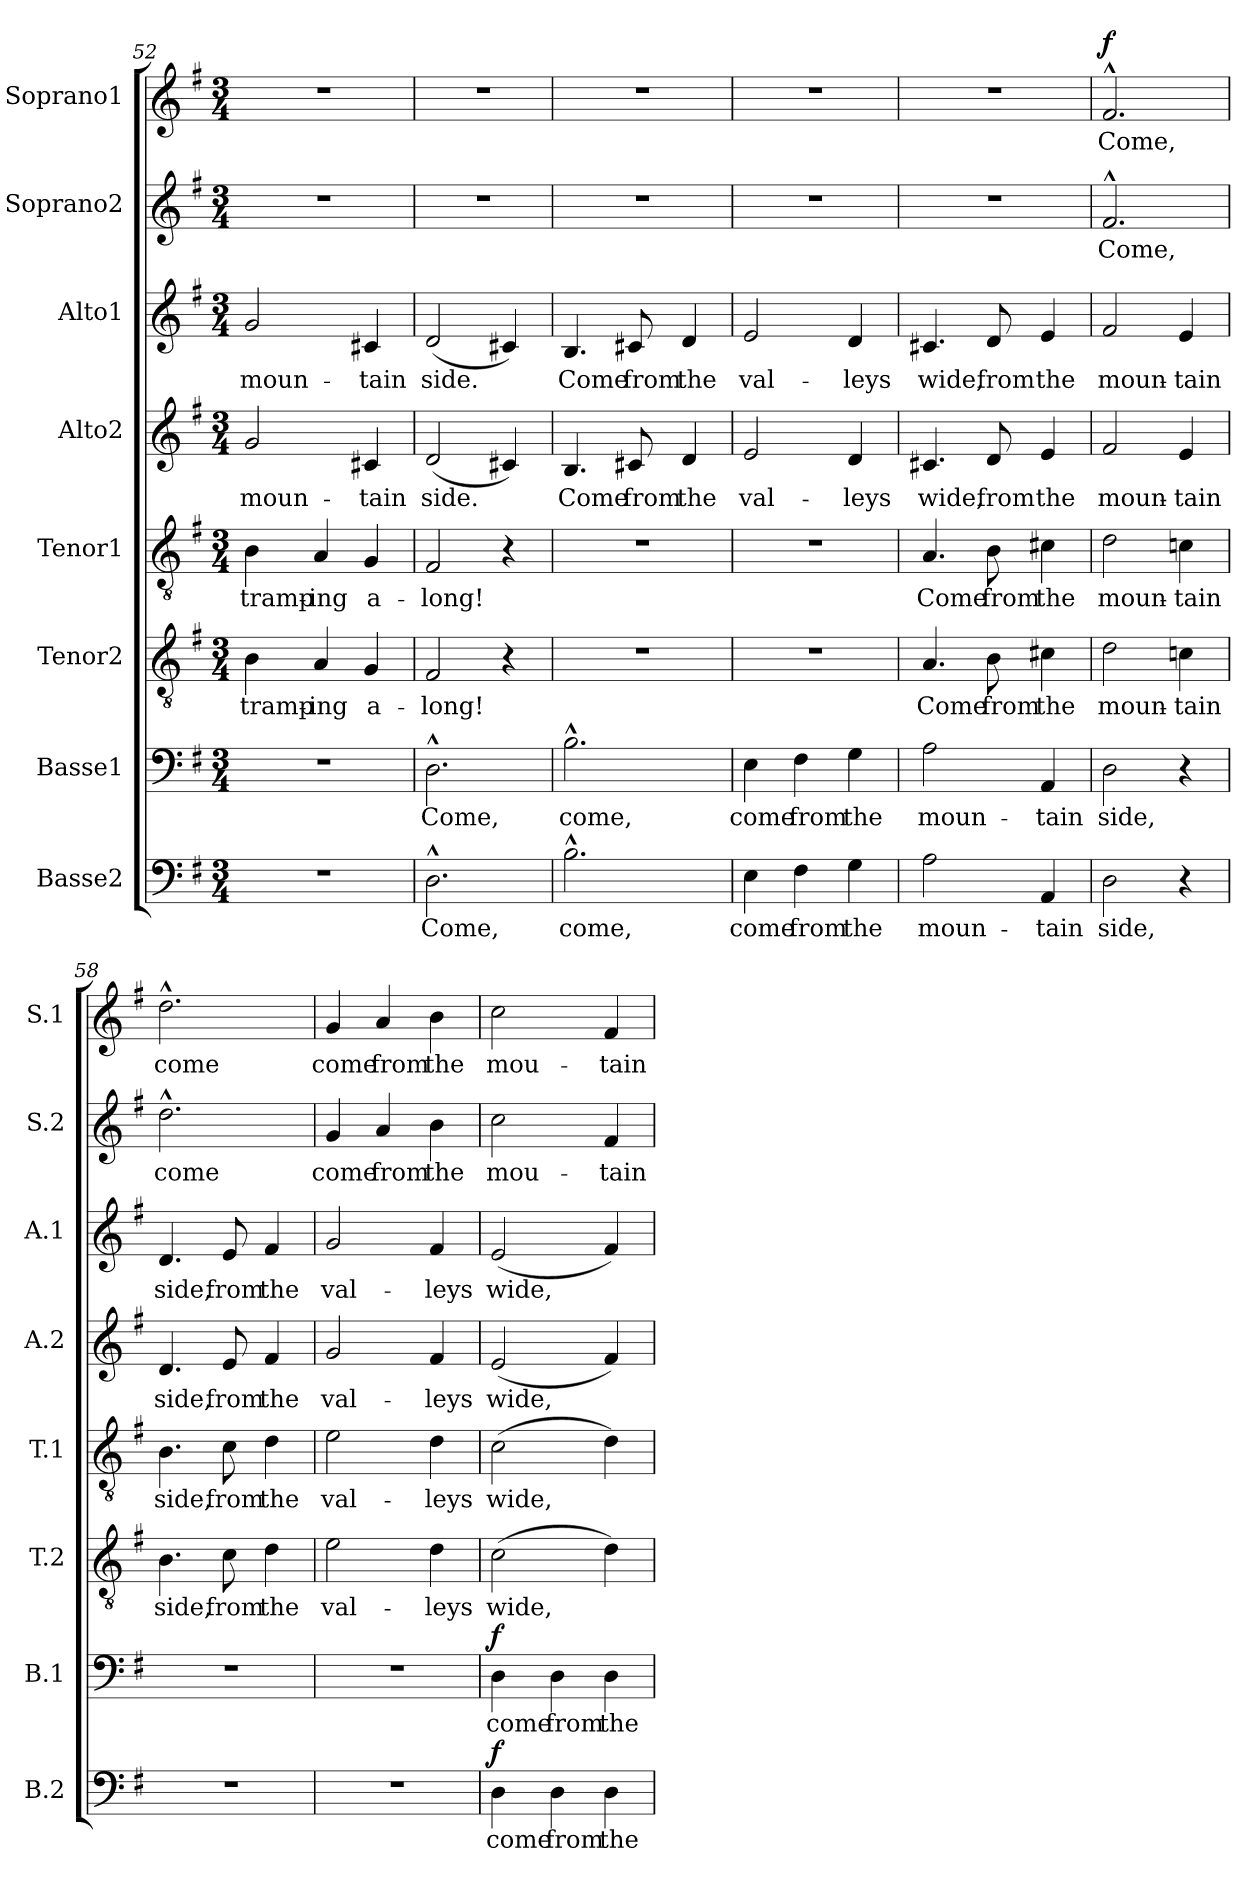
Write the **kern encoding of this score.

**kern	**text	**dynam	**kern	**text	**dynam	**kern	**text	**kern	**text	**kern	**text	**kern	**text	**kern	**text	**kern	**text	**dynam
*part8	*part8	*part8	*part7	*part7	*part7	*part6	*part6	*part5	*part5	*part4	*part4	*part3	*part3	*part2	*part2	*part1	*part1	*part1
*staff8	*staff8	*staff8	*staff7	*staff7	*staff7	*staff6	*staff6	*staff5	*staff5	*staff4	*staff4	*staff3	*staff3	*staff2	*staff2	*staff1	*staff1	*staff1
*I"Basse2	*	*	*I"Basse1	*	*	*I"Tenor2	*	*I"Tenor1	*	*I"Alto2	*	*I"Alto1	*	*I"Soprano2	*	*I"Soprano1	*	*
*I'B.2	*	*	*I'B.1	*	*	*I'T.2	*	*I'T.1	*	*I'A.2	*	*I'A.1	*	*I'S.2	*	*I'S.1	*	*
*clefF4	*	*	*clefF4	*	*	*clefGv2	*	*clefGv2	*	*clefG2	*	*clefG2	*	*clefG2	*	*clefG2	*	*
*k[f#]	*	*	*k[f#]	*	*	*k[f#]	*	*k[f#]	*	*k[f#]	*	*k[f#]	*	*k[f#]	*	*k[f#]	*	*
*M3/4	*	*	*M3/4	*	*	*M3/4	*	*M3/4	*	*M3/4	*	*M3/4	*	*M3/4	*	*M3/4	*	*
=52	=52	=52	=52	=52	=52	=52	=52	=52	=52	=52	=52	=52	=52	=52	=52	=52	=52	=52
!	!	!	!	!	!	!	!LO:LY:b	!	!LO:LY:b	!	!LO:LY:b	!	!LO:LY:b	!	!	!	!	!
2.r	.	.	2.r	.	.	4B\	tramp-	4B\	tramp-	2g/	moun-	2g/	moun-	2.r	.	2.r	.	.
!	!	!	!	!	!	!	!LO:LY:b	!	!LO:LY:b	!	!	!	!	!	!	!	!	!
.	.	.	.	.	.	4A/	-ing	4A/	-ing	.	.	.	.	.	.	.	.	.
!	!	!	!	!	!	!	!LO:LY:b	!	!LO:LY:b	!	!LO:LY:b	!	!LO:LY:b	!	!	!	!	!
.	.	.	.	.	.	4G/	a-	4G/	a-	4c#X/	-tain	4c#X/	-tain	.	.	.	.	.
=53	=53	=53	=53	=53	=53	=53	=53	=53	=53	=53	=53	=53	=53	=53	=53	=53	=53	=53
!	!LO:LY:b	!	!	!LO:LY:b	!	!	!LO:LY:b	!	!LO:LY:b	!	!LO:LY:b	!	!LO:LY:b	!	!	!	!	!
2.D^^\	Come,	.	2.D^^\	Come,	.	2F#/	-long!	2F#/	-long!	(2d/	side.	(2d/	side.	2.r	.	2.r	.	.
.	.	.	.	.	.	4r	.	4r	.	4c#X/)	.	4c#X/)	.	.	.	.	.	.
=54	=54	=54	=54	=54	=54	=54	=54	=54	=54	=54	=54	=54	=54	=54	=54	=54	=54	=54
!	!LO:LY:b	!	!	!LO:LY:b	!	!	!	!	!	!	!LO:LY:b	!	!LO:LY:b	!	!	!	!	!
2.B^^\	come,	.	2.B^^\	come,	.	2.r	.	2.r	.	4.B/	Come	4.B/	Come	2.r	.	2.r	.	.
!	!	!	!	!	!	!	!	!	!	!	!LO:LY:b	!	!LO:LY:b	!	!	!	!	!
.	.	.	.	.	.	.	.	.	.	8c#X/	from	8c#X/	from	.	.	.	.	.
!	!	!	!	!	!	!	!	!	!	!	!LO:LY:b	!	!LO:LY:b	!	!	!	!	!
.	.	.	.	.	.	.	.	.	.	4d/	the	4d/	the	.	.	.	.	.
=55	=55	=55	=55	=55	=55	=55	=55	=55	=55	=55	=55	=55	=55	=55	=55	=55	=55	=55
!	!LO:LY:b	!	!	!LO:LY:b	!	!	!	!	!	!	!LO:LY:b	!	!LO:LY:b	!	!	!	!	!
4E\	come	.	4E\	come	.	2.r	.	2.r	.	2e/	val-	2e/	val-	2.r	.	2.r	.	.
!	!LO:LY:b	!	!	!LO:LY:b	!	!	!	!	!	!	!	!	!	!	!	!	!	!
4F#\	from	.	4F#\	from	.	.	.	.	.	.	.	.	.	.	.	.	.	.
!	!LO:LY:b	!	!	!LO:LY:b	!	!	!	!	!	!	!LO:LY:b	!	!LO:LY:b	!	!	!	!	!
4G\	the	.	4G\	the	.	.	.	.	.	4d/	-leys	4d/	-leys	.	.	.	.	.
=56	=56	=56	=56	=56	=56	=56	=56	=56	=56	=56	=56	=56	=56	=56	=56	=56	=56	=56
!	!LO:LY:b	!	!	!LO:LY:b	!	!	!LO:LY:b	!	!LO:LY:b	!	!LO:LY:b	!	!LO:LY:b	!	!	!	!	!
2A\	moun-	.	2A\	moun-	.	4.A/	Come	4.A/	Come	4.c#X/	wide,	4.c#X/	wide,	2.r	.	2.r	.	.
!	!	!	!	!	!	!	!LO:LY:b	!	!LO:LY:b	!	!LO:LY:b	!	!LO:LY:b	!	!	!	!	!
.	.	.	.	.	.	8B\	from	8B\	from	8d/	from	8d/	from	.	.	.	.	.
!	!LO:LY:b	!	!	!LO:LY:b	!	!	!LO:LY:b	!	!LO:LY:b	!	!LO:LY:b	!	!LO:LY:b	!	!	!	!	!
4AA/	-tain	.	4AA/	-tain	.	4c#X\	the	4c#X\	the	4e/	the	4e/	the	.	.	.	.	.
=57	=57	=57	=57	=57	=57	=57	=57	=57	=57	=57	=57	=57	=57	=57	=57	=57	=57	=57
!	!LO:LY:b	!	!	!LO:LY:b	!	!	!LO:LY:b	!	!LO:LY:b	!	!LO:LY:b	!	!LO:LY:b	!	!LO:LY:b	!	!LO:LY:b	!LO:DY:a
2D\	side,	.	2D\	side,	.	2d\	moun-	2d\	moun-	2f#/	moun-	2f#/	moun-	2.f#^^/	Come,	2.f#^^/	Come,	f
!	!	!	!	!	!	!	!LO:LY:b	!	!LO:LY:b	!	!LO:LY:b	!	!LO:LY:b	!	!	!	!	!
4r	.	.	4r	.	.	4cn\	-tain	4cn\	-tain	4e/	-tain	4e/	-tain	.	.	.	.	.
=58	=58	=58	=58	=58	=58	=58	=58	=58	=58	=58	=58	=58	=58	=58	=58	=58	=58	=58
!	!	!	!	!	!	!	!LO:LY:b	!	!LO:LY:b	!	!LO:LY:b	!	!LO:LY:b	!	!LO:LY:b	!	!LO:LY:b	!
2.r	.	.	2.r	.	.	4.B\	side,	4.B\	side,	4.d/	side,	4.d/	side,	2.dd^^\	come	2.dd^^\	come	.
!	!	!	!	!	!	!	!LO:LY:b	!	!LO:LY:b	!	!LO:LY:b	!	!LO:LY:b	!	!	!	!	!
.	.	.	.	.	.	8c\	from	8c\	from	8e/	from	8e/	from	.	.	.	.	.
!	!	!	!	!	!	!	!LO:LY:b	!	!LO:LY:b	!	!LO:LY:b	!	!LO:LY:b	!	!	!	!	!
.	.	.	.	.	.	4d\	the	4d\	the	4f#/	the	4f#/	the	.	.	.	.	.
=59	=59	=59	=59	=59	=59	=59	=59	=59	=59	=59	=59	=59	=59	=59	=59	=59	=59	=59
!	!	!	!	!	!	!	!LO:LY:b	!	!LO:LY:b	!	!LO:LY:b	!	!LO:LY:b	!	!LO:LY:b	!	!LO:LY:b	!
2.r	.	.	2.r	.	.	2e\	val-	2e\	val-	2g/	val-	2g/	val-	4g/	come	4g/	come	.
!	!	!	!	!	!	!	!	!	!	!	!	!	!	!	!LO:LY:b	!	!LO:LY:b	!
.	.	.	.	.	.	.	.	.	.	.	.	.	.	4a/	from	4a/	from	.
!	!	!	!	!	!	!	!LO:LY:b	!	!LO:LY:b	!	!LO:LY:b	!	!LO:LY:b	!	!LO:LY:b	!	!LO:LY:b	!
.	.	.	.	.	.	4d\	-leys	4d\	-leys	4f#/	-leys	4f#/	-leys	4b\	the	4b\	the	.
=60	=60	=60	=60	=60	=60	=60	=60	=60	=60	=60	=60	=60	=60	=60	=60	=60	=60	=60
!	!LO:LY:b	!LO:DY:a	!	!LO:LY:b	!LO:DY:a	!	!LO:LY:b	!	!LO:LY:b	!	!LO:LY:b	!	!LO:LY:b	!	!LO:LY:b	!	!LO:LY:b	!
4D\	come	f	4D\	come	f	(2c\	wide,	(2c\	wide,	(2e/	wide,	(2e/	wide,	2cc\	mou-	2cc\	mou-	.
!	!LO:LY:b	!	!	!LO:LY:b	!	!	!	!	!	!	!	!	!	!	!	!	!	!
4D\	from	.	4D\	from	.	.	.	.	.	.	.	.	.	.	.	.	.	.
!	!LO:LY:b	!	!	!LO:LY:b	!	!	!	!	!	!	!	!	!	!	!LO:LY:b	!	!LO:LY:b	!
4D\	the	.	4D\	the	.	4d\)	.	4d\)	.	4f#/)	.	4f#/)	.	4f#/	-tain	4f#/	-tain	.
=	=	=	=	=	=	=	=	=	=	=	=	=	=	=	=	=	=	=
*-	*-	*-	*-	*-	*-	*-	*-	*-	*-	*-	*-	*-	*-	*-	*-	*-	*-	*-
